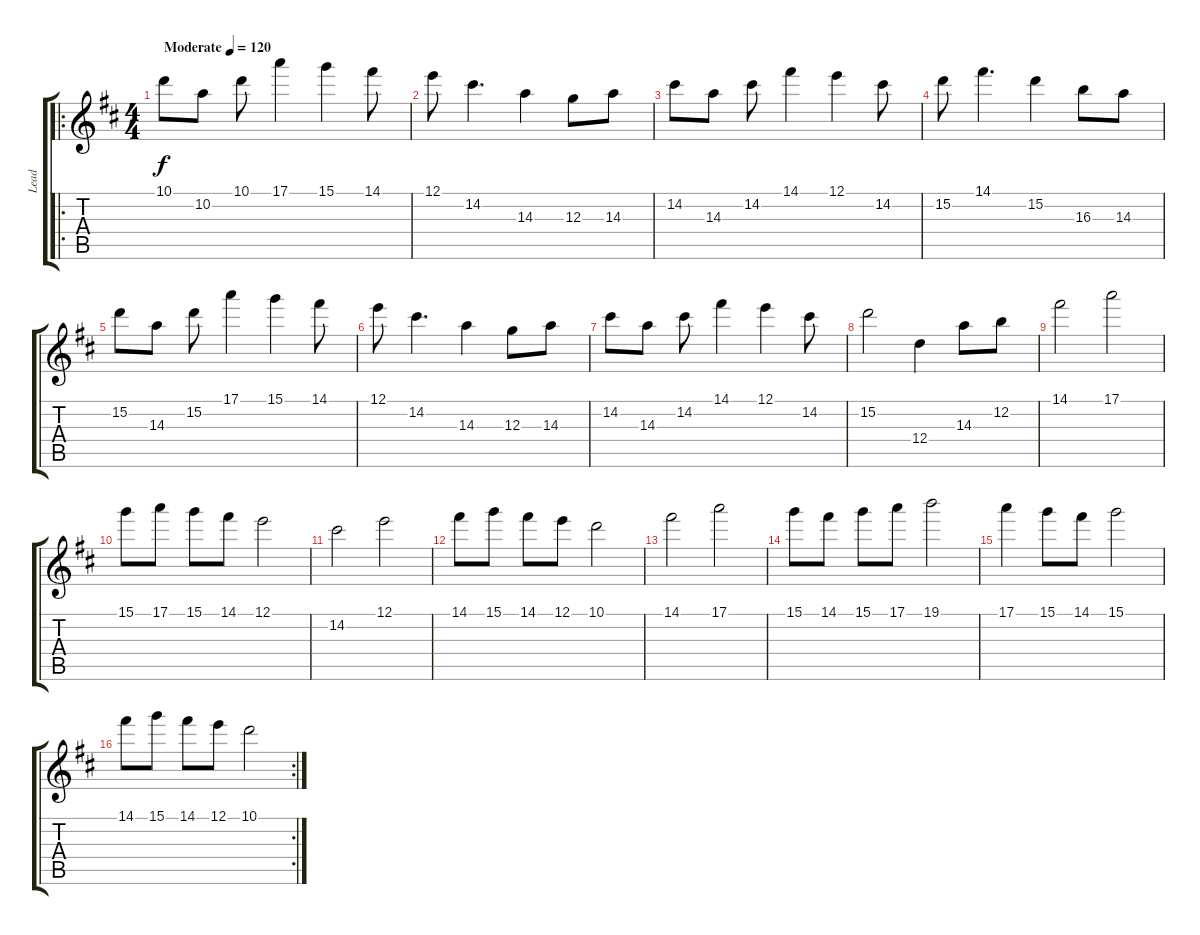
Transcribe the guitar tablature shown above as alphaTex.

\track ("Lead" "Lead") {instrument overdrivenguitar}
\staff {score tabs}
\tuning (E4 B3 G3 D3 A2 E2) {hide}
\ro
\ts (4 4)
\tempo (120 "Moderate")
\clef g2
\ks d
10.1.8{dy f instrument overdrivenguitar} 10.2.8 10.1.8 17.1.4 15.1.4 14.1.8 |
12.1.8 14.2.4{d} 14.3.4 12.3.8 14.3.8 |
14.2.8 14.3.8 14.2.8 14.1.4 12.1.4 14.2.8 |
15.2.8 14.1.4{d} 15.2.4 16.3.8 14.3.8 |
15.2.8 14.3.8 15.2.8 17.1.4 15.1.4 14.1.8 |
12.1.8 14.2.4{d} 14.3.4 12.3.8 14.3.8 |
14.2.8 14.3.8 14.2.8 14.1.4 12.1.4 14.2.8 |
15.2.2 12.4.4 14.3.8 12.2.8 |
14.1.2 17.1.2 |
15.1.8 17.1.8 15.1.8 14.1.8 12.1.2 |
14.2.2 12.1.2 |
14.1.8 15.1.8 14.1.8 12.1.8 10.1.2 |
14.1.2 17.1.2 |
15.1.8 14.1.8 15.1.8 17.1.8 19.1.2 |
17.1.4 15.1.8 14.1.8 15.1.2 |
\rc 2
14.1.8 15.1.8 14.1.8 12.1.8 10.1.2
